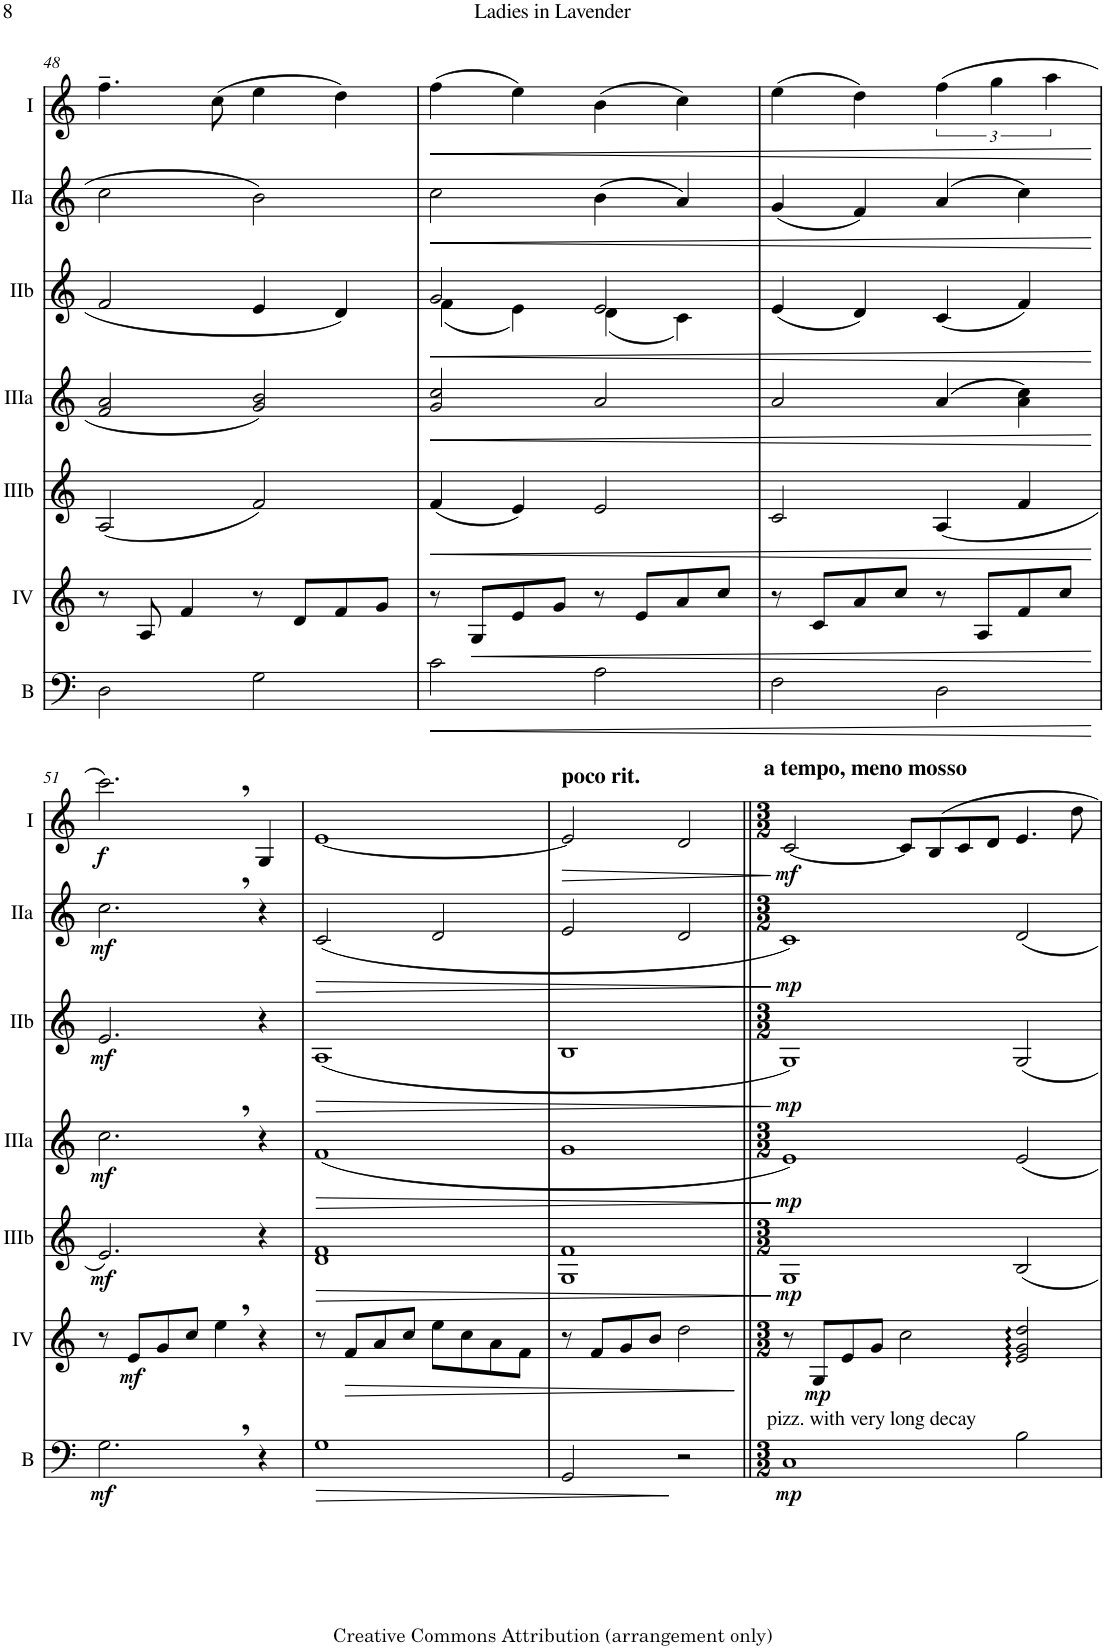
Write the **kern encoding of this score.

**kern	**dynam	**kern	**dynam	**kern	**dynam	**kern	**dynam	**kern	**dynam	**kern	**dynam	**kern	**dynam
*part7	*part7	*part6	*part6	*part5	*part5	*part4	*part4	*part3	*part3	*part2	*part2	*part1	*part1
*staff7	*staff7	*staff6	*staff6	*staff5	*staff5	*staff4	*staff4	*staff3	*staff3	*staff2	*staff2	*staff1	*staff1
*I"Bass	*	*I"Acc. 4	*	*I"Acc. 3b	*	*I"Acc. 3a	*	*I"Acc. 2b	*	*I"Acc. 2a	*	*I"Acc. 1	*
*I'B	*	*	*	*	*	*	*	*	*	*	*	*	*
!!LO:PB:g=z
*clefF4	*	*clefG2	*	*clefG2	*	*clefG2	*	*clefG2	*	*clefG2	*	*clefG2	*
*Trd7c12	*	*Trd7c12	*	*Trd7c12	*	*Trd7c12	*	*	*	*	*	*	*
*k[]	*	*k[]	*	*k[]	*	*k[]	*	*k[]	*	*k[]	*	*k[]	*
*M4/4	*	*M4/4	*	*M4/4	*	*M4/4	*	*M4/4	*	*M4/4	*	*M4/4	*
*met(c)	*	*met(c)	*	*met(c)	*	*met(c)	*	*met(c)	*	*met(c)	*	*met(c)	*
=48	=48	=48	=48	=48	=48	=48	=48	=48	=48	=48	=48	=48	=48
2D\	.	8r	.	(2A/	.	2f/ 2a/	.	2f/	.	2cc\	.	4.ff~\	.
.	.	8A/	.	.	.	.	.	.	.	.	.	.	.
.	.	4f/	.	.	.	.	.	.	.	.	.	.	.
.	.	.	.	.	.	.	.	.	.	.	.	(8cc\	.
2G\	.	8r	.	2f/)	.	2g/ 2b/	.	4e/	.	2b\	.	4ee\	.
.	.	8d/L	.	.	.	.	.	.	.	.	.	.	.
.	.	8f/	.	.	.	.	.	4d/	.	.	.	4dd\)	.
.	.	8g/J	.	.	.	.	.	.	.	.	.	.	.
=49	=49	=49	=49	=49	=49	=49	=49	=49	=49	=49	=49	=49	=49
!	!LO:HP:b	!	!	!	!LO:HP:b	!	!LO:HP:b	!	!LO:HP:b	!	!LO:HP:b	!	!LO:HP:b
*	*	*	*	*	*	*	*	*^	*	*	*	*	*
2c\	<	8r	.	(4f/	<	2g/ 2cc/	<	2g/	(4f\	<	2cc\	<	(4ff\	<
!	!	!	!LO:HP:b	!	!	!	!	!	!	!	!	!	!	!
.	.	8G/L	<	.	.	.	.	.	.	.	.	.	.	.
.	.	8e/	.	4e/)	.	.	.	.	4e\)	.	.	.	4ee\)	.
.	.	8g/J	.	.	.	.	.	.	.	.	.	.	.	.
2A\	.	8r	.	2e/	.	2a/	.	2e/	(4d\	.	(4b\	.	(4b\	.
.	.	8e/L	.	.	.	.	.	.	.	.	.	.	.	.
.	.	8a/	.	.	.	.	.	.	4c\)	.	4a/)	.	4cc\)	.
.	.	8cc/J	.	.	.	.	.	.	.	.	.	.	.	.
*	*	*	*	*	*	*	*	*v	*v	*	*	*	*	*
=50	=50	=50	=50	=50	=50	=50	=50	=50	=50	=50	=50	=50	=50
2F\	.	8r	.	2c/	.	2a/	.	(4e/	.	(4g/	.	(4ee\	.
.	.	8c/L	.	.	.	.	.	.	.	.	.	.	.
.	.	8a/	.	.	.	.	.	4d/)	.	4f/)	.	4dd\)	.
.	.	8cc/J	.	.	.	.	.	.	.	.	.	.	.
2D\	.	8r	.	(4A/	.	(4a/	.	(4c/	.	(4a/	.	(6ff\	.
.	.	8A/L	.	.	.	.	.	.	.	.	.	.	.
.	.	.	.	.	.	.	.	.	.	.	.	6gg\	.
.	.	8f/	.	4f/	.	4a\ 4cc\)	.	4f/)	.	4cc\)	.	.	.
.	.	.	.	.	.	.	.	.	.	.	.	6aa\	.
.	.	8cc/J	.	.	.	.	.	.	.	.	.	.	.
.	[	.	[	.	[	.	[	.	[	.	[	.	[
!!LO:LB:g=z
=51	=51	=51	=51	=51	=51	=51	=51	=51	=51	=51	=51	=51	=51
*	*	*	*	*	*	*^	*	*	*	*^	*	*	*
!	!LO:DY:b	!	!	!	!LO:DY:b	!	!	!LO:DY:b	!	!LO:DY:b	!	!	!LO:DY:b	!	!LO:DY:b
2.G,\	mf	8r	.	2.e/)	mf	2.cc,\	2.ryy	mf	2.e/	mf	2.cc,\	2.ryy	mf	2.ccc,\)	f
!	!	!	!LO:DY:b	!	!	!	!	!	!	!	!	!	!	!	!
.	.	8e/L	mf	.	.	.	.	.	.	.	.	.	.	.	.
.	.	8g/	.	.	.	.	.	.	.	.	.	.	.	.	.
.	.	8cc/J	.	.	.	.	.	.	.	.	.	.	.	.	.
.	.	4ee,\	.	.	.	.	.	.	.	.	.	.	.	.	.
4r	.	4r	.	4r	.	4r	4ryy	.	4r	.	4r	4ryy	.	4G/	.
=52	=52	=52	=52	=52	=52	=52	=52	=52	=52	=52	=52	=52	=52	=52	=52
!	!LO:HP:b	!	!	!	!LO:HP:b	!	!	!LO:HP:b	!	!LO:HP:b	!	!	!LO:HP:b	!	!
*	*	*	*	*	*	*v	*v	*	*	*	*v	*v	*	*	*
1G	>	8r	.	1d 1f	>	(<1f	>	(<1A	>	(<2c/	>	[1e	.
!	!	!	!LO:HP:b	!	!	!	!	!	!	!	!	!	!
.	.	8f/L	>	.	.	.	.	.	.	.	.	.	.
.	.	8a/	.	.	.	.	.	.	.	.	.	.	.
.	.	8cc/J	.	.	.	.	.	.	.	.	.	.	.
.	.	8ee\L	.	.	.	.	.	.	.	2d/	.	.	.
.	.	8cc\	.	.	.	.	.	.	.	.	.	.	.
.	.	8a\	.	.	.	.	.	.	.	.	.	.	.
.	.	8f\J	.	.	.	.	.	.	.	.	.	.	.
=53	=53	=53	=53	=53	=53	=53	=53	=53	=53	=53	=53	=53	=53
!	!	!	!	!	!	!	!	!	!	!	!	!LO:TX:a:B:t=poco rit.	!
!	!	!	!	!	!	!	!	!	!	!	!	!	!LO:HP:b
2GG/	.	8r	.	1G 1f	.	1g	.	1B	.	2e/	.	2e/]	>
.	.	8f/L	.	.	.	.	.	.	.	.	.	.	.
.	.	8g/	.	.	.	.	.	.	.	.	.	.	.
.	.	8b/J	.	.	.	.	.	.	.	.	.	.	.
2r	]	2dd\	.	.	.	.	.	.	.	2d/	.	2d/	.
.	.	.	]	.	]	.	]	.	]	.	]	.	]
=54||	=54||	=54||	=54||	=54||	=54||	=54||	=54||	=54||	=54||	=54||	=54||	=54||	=54||
*M3/2	*	*M3/2	*	*M3/2	*	*M3/2	*	*M3/2	*	*M3/2	*	*M3/2	*
!	!	!	!	!	!	!	!	!	!	!	!	!LO:TX:a:B:t=a tempo, meno mosso	!
!LO:TX:a:t=pizz. with very long decay	!	!	!	!	!	!	!	!	!	!	!	!	!
!	!LO:DY:b	!	!	!	!LO:DY:b	!	!LO:DY:b	!	!LO:DY:b	!	!LO:DY:b	!	!LO:DY:b
1C	mp	8r	.	1G	mp	1e)	mp	1G)	mp	1c)	mp	[2c/	mf
!	!	!	!LO:DY:b	!	!	!	!	!	!	!	!	!	!
.	.	8G/L	mp	.	.	.	.	.	.	.	.	.	.
.	.	8e/	.	.	.	.	.	.	.	.	.	.	.
.	.	8g/J	.	.	.	.	.	.	.	.	.	.	.
.	.	2cc\	.	.	.	.	.	.	.	.	.	8c/L]	.
.	.	.	.	.	.	.	.	.	.	.	.	8B/	.
.	.	.	.	.	.	.	.	.	.	.	.	8c/	.
.	.	.	.	.	.	.	.	.	.	.	.	8d/J	.
2B\	.	2e/ 2g/ 2dd/	.	2B/	.	2e/	.	2G/	.	2d/	.	4.e/	.
.	.	.	.	.	.	.	.	.	.	.	.	8dd\	.
=	=	=	=	=	=	=	=	=	=	=	=	=	=
*-	*-	*-	*-	*-	*-	*-	*-	*-	*-	*-	*-	*-	*-
